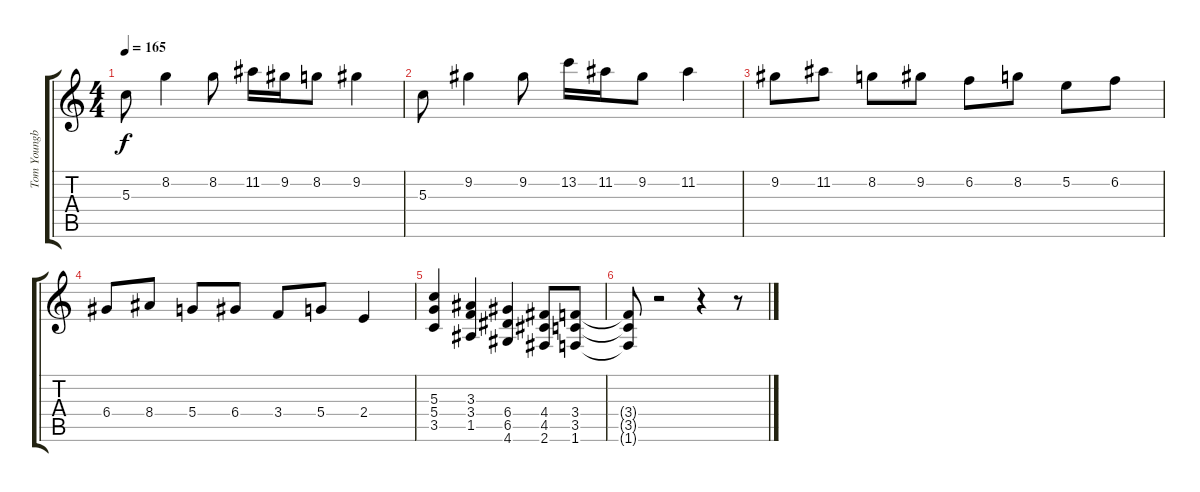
\track ("Tom Youngblood" "Tom Youngb") {instrument distortionguitar}
\staff {score tabs}
\tuning (E4 B3 G3 D3 A2 E2) {hide}
\ts (4 4)
\tempo 165
\clef g2
\ks c
5.3.8{dy f} 8.2.4 8.2.8 11.2.16 9.2.16 8.2.8 9.2.4 |
5.3.8 9.2.4 9.2.8 13.2.16 11.2.16 9.2.8 11.2.4 |
9.2.8 11.2.8 8.2.8 9.2.8 6.2.8 8.2.8 5.2.8 6.2.8 |
6.4.8 8.4.8 5.4.8 6.4.8 3.4.8 5.4.8 2.4.4 |
(5.3 5.4 3.5).4 (3.3 3.4 1.5).4 (6.4 6.5 4.6).4 (4.4 4.5 2.6).8 (3.4 3.5 1.6).8 |
(3.4{t} 3.5{t} 1.6{t}).8 r.2 r.4 r.8
